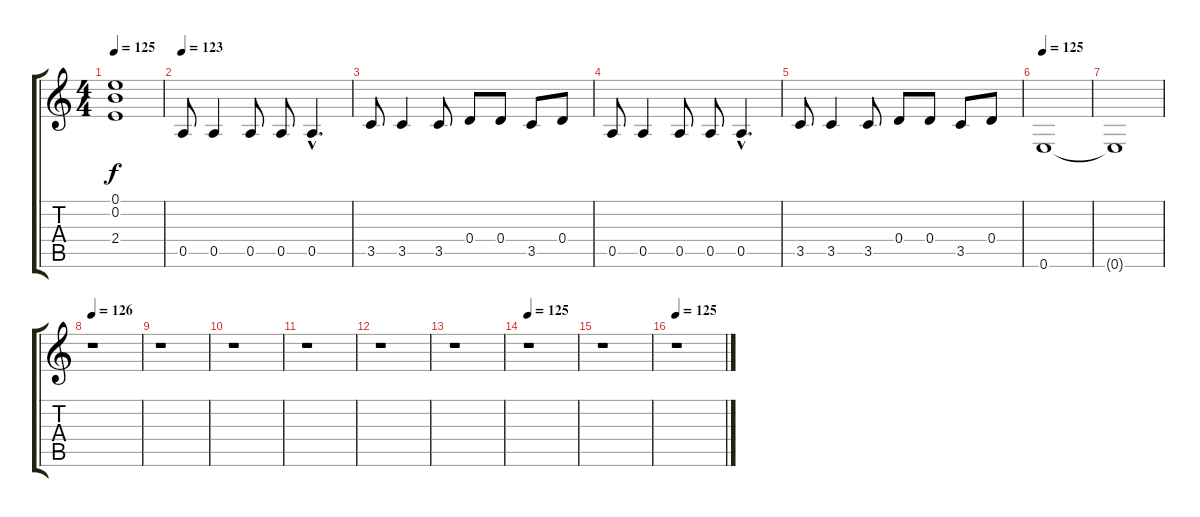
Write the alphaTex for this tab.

\track "" {instrument distortionguitar}
\staff {score tabs}
\tuning (E4 B3 G3 D3 A2 E2) {hide}
\ts (4 4)
\tempo 125
\clef g2
\ks c
(0.1 0.2 2.4).1{dy f} |
\tempo 123
0.5.8 0.5.4 0.5.8 0.5.8 0.5{hac}.4{d} |
3.5.8 3.5.4 3.5.8 0.4.8 0.4.8 3.5.8 0.4.8 |
0.5.8 0.5.4 0.5.8 0.5.8 0.5{hac}.4{d} |
3.5.8 3.5.4 3.5.8 0.4.8 0.4.8 3.5.8 0.4.8 |
\tempo 125
0.6.1 |
0.6{t}.1 |
\tempo 126
r.1 |
r.1 |
r.1 |
r.1 |
r.1 |
r.1 |
\tempo 125
r.1 |
r.1 |
\tempo 125
r.1
